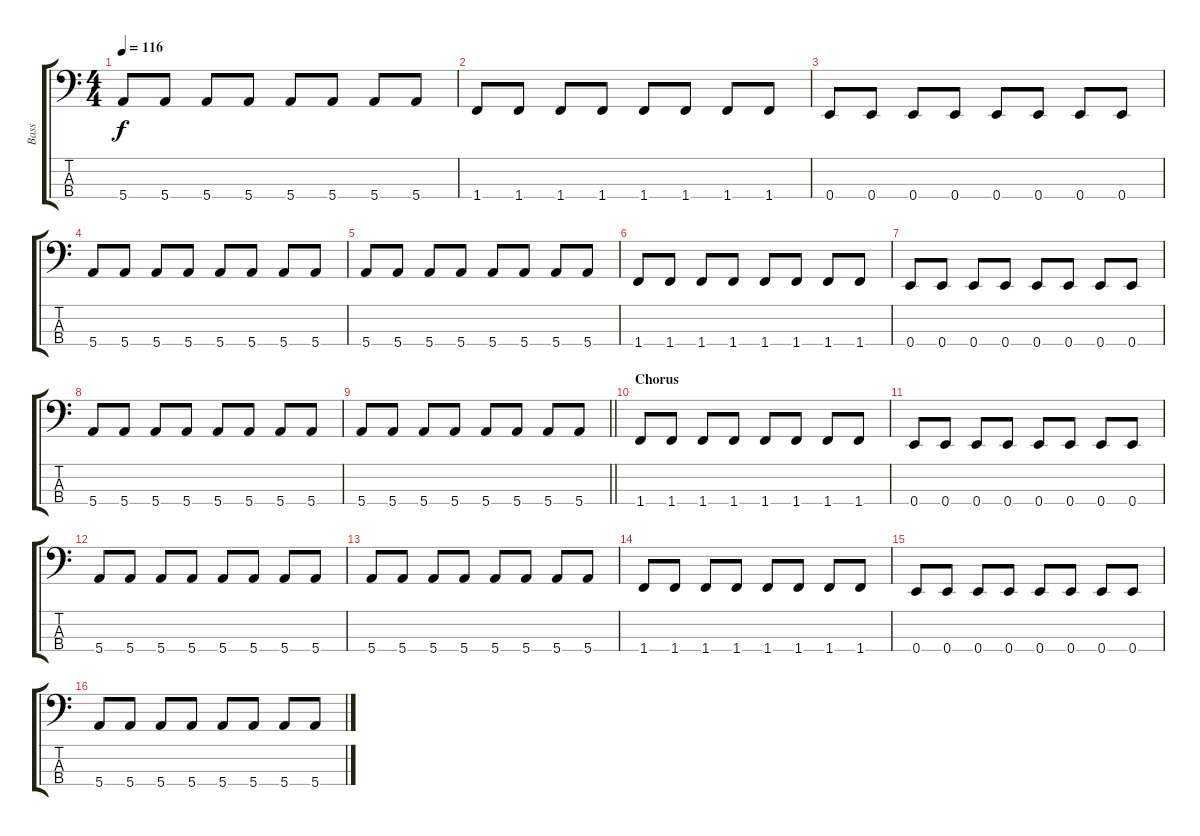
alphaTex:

\track ("Bass" "Bass") {instrument electricbassfinger}
\staff {score tabs}
\tuning (G2 D2 A1 E1) {hide}
\ts (4 4)
\tempo 116
\clef f4
\ks c
5.4.8{dy f} 5.4.8 5.4.8 5.4.8 5.4.8 5.4.8 5.4.8 5.4.8 |
1.4.8 1.4.8 1.4.8 1.4.8 1.4.8 1.4.8 1.4.8 1.4.8 |
0.4.8 0.4.8 0.4.8 0.4.8 0.4.8 0.4.8 0.4.8 0.4.8 |
5.4.8 5.4.8 5.4.8 5.4.8 5.4.8 5.4.8 5.4.8 5.4.8 |
5.4.8 5.4.8 5.4.8 5.4.8 5.4.8 5.4.8 5.4.8 5.4.8 |
1.4.8 1.4.8 1.4.8 1.4.8 1.4.8 1.4.8 1.4.8 1.4.8 |
0.4.8 0.4.8 0.4.8 0.4.8 0.4.8 0.4.8 0.4.8 0.4.8 |
5.4.8 5.4.8 5.4.8 5.4.8 5.4.8 5.4.8 5.4.8 5.4.8 |
\barLineRight lightlight
5.4.8 5.4.8 5.4.8 5.4.8 5.4.8 5.4.8 5.4.8 5.4.8 |
\section ("" "Chorus")
1.4.8 1.4.8 1.4.8 1.4.8 1.4.8 1.4.8 1.4.8 1.4.8 |
0.4.8 0.4.8 0.4.8 0.4.8 0.4.8 0.4.8 0.4.8 0.4.8 |
5.4.8 5.4.8 5.4.8 5.4.8 5.4.8 5.4.8 5.4.8 5.4.8 |
5.4.8 5.4.8 5.4.8 5.4.8 5.4.8 5.4.8 5.4.8 5.4.8 |
1.4.8 1.4.8 1.4.8 1.4.8 1.4.8 1.4.8 1.4.8 1.4.8 |
0.4.8 0.4.8 0.4.8 0.4.8 0.4.8 0.4.8 0.4.8 0.4.8 |
5.4.8 5.4.8 5.4.8 5.4.8 5.4.8 5.4.8 5.4.8 5.4.8
